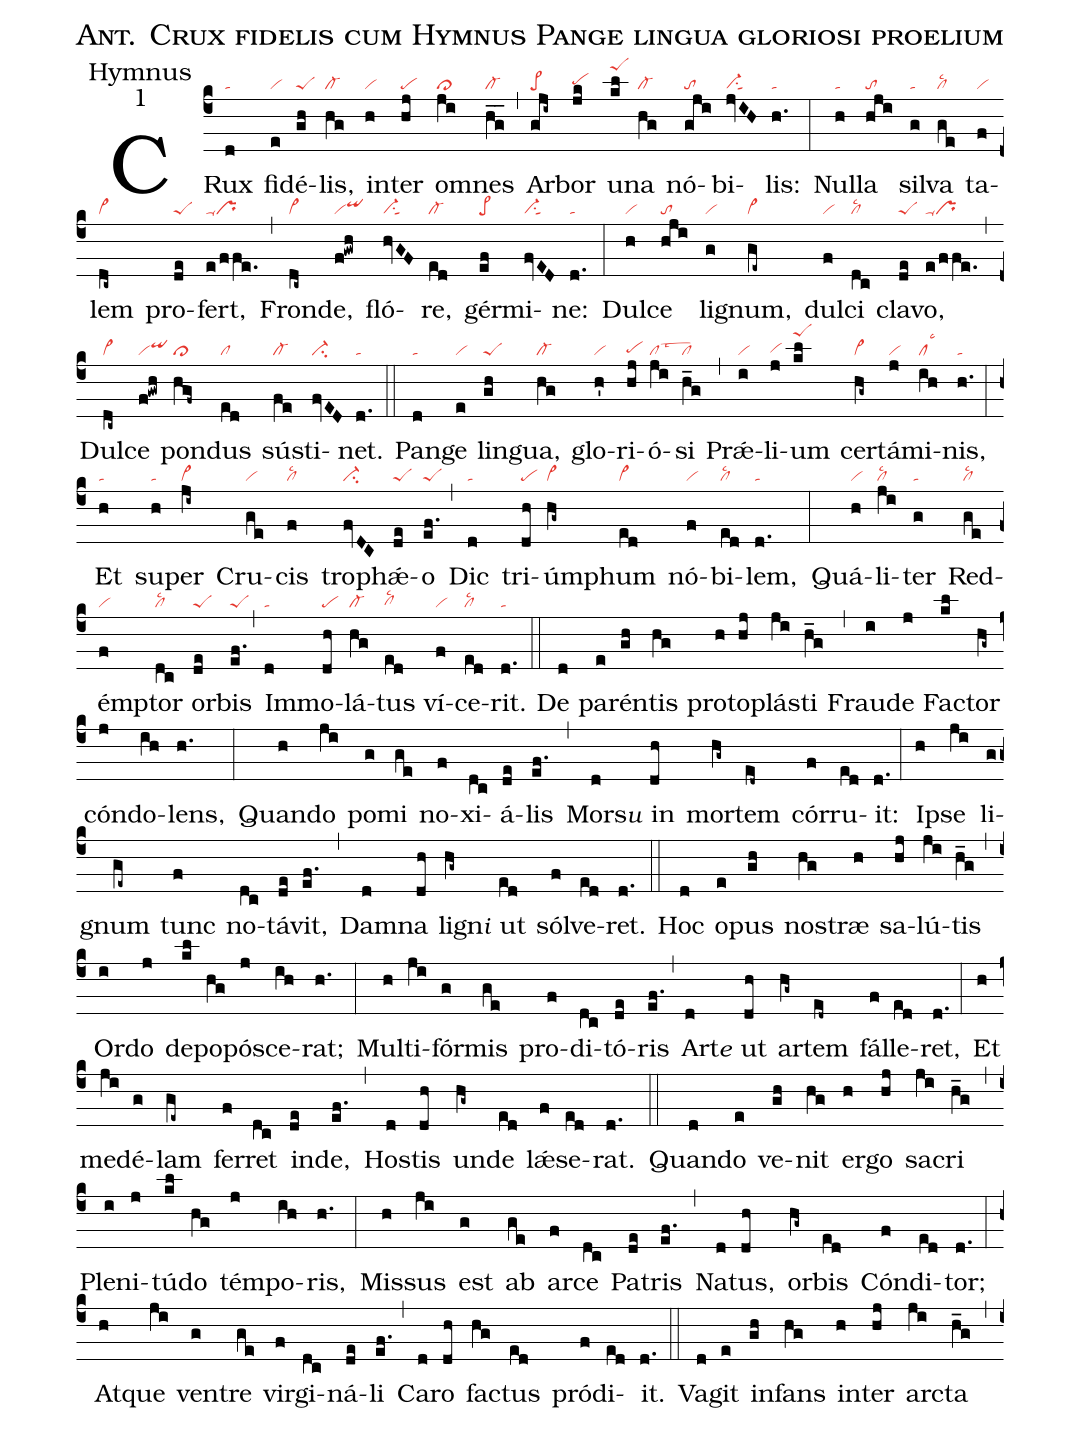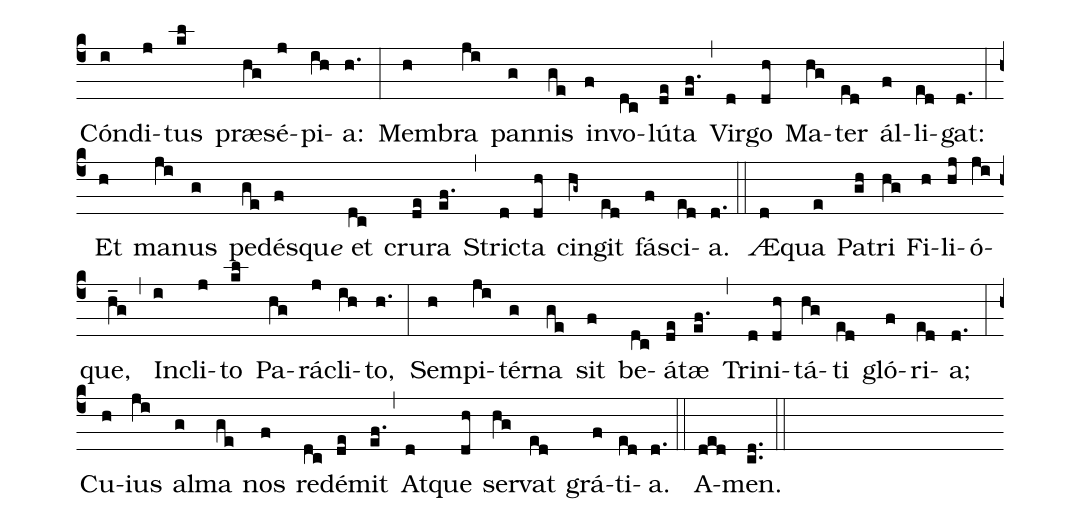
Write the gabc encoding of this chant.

name:Ant. Crux fidelis cum Hymnus Pange lingua gloriosi proelium;
office-part:Hymnus;
mode:1;
nabc-lines:1;
%%
(c4)
CRux(d|ta) fi(e|vi)dé(gh|peS)lis,(hg|cl-) in(h|vi)ter(hj|pe) o(ji|cl>)mnes(hg__|cl-) (,)
Ar(gji~|pe>)bor(jk|pehh) u(kl|peShn)na(hg|cl-) nó(gji|to)bi(jvIH|vi-su1sut1)lis:(h.|ta) (:)
Nul(h|ta)la(hji|to) sil(g|ta)va(ge|cllsc2) ta(f|vi)lem(dc~|vi>) pro(de|peS)fert,(e/ffe.|ta-pr) (,)
Fron(dc~|vi>)de,(f!gwh|viqihi) fló(hvGF|vi-su1sut1)re,(ed|cl-) gér(ef|pe>)mi(fvED|vi-su1sut1)ne:(d.|ta) (:)
Dul(h|vi)ce(hji|to) li(g|vi)gnum,(ge~|vi>) dul(f|vi)ci(dc|cllsc2) cla(de|peS)vo,(e/ffe.|ta-pr) (,)
Dul(dc~|vi>)ce(f!gwh|viqihi) pon(hgf~|cl>)dus(ed|cl) sú(fe|cl-)sti(fvED|ci-)net.(d.|ta) (::)

Pan(d|ta)ge(e|vi) lin(gh|peS)gua,(hg|cl-) glo(h'|vi)ri(hj|pehg)ó(ji|cllstw3)si(h_g|cl) (,)
Prǽ(i|vi)li(j|vihg)um(kl|peShn) cer(hg~|vi>)tá(j|vi)mi(ih|cllsc3)nis,(h.|ta) (:)
Et(h|ta) su(h|ta)per(ji~|vi>) Cru(ge|vi)cis(f|cllsc2) tro(fvDC|ci-)phǽ(de|peS)o(ef.|peS) (,)
Dic(d|ta) tri(dh|pe)úm(hg~|vi>)phum(ed|vi>) nó(f|vi)bi(ed|cllsc2)lem,(d.|ta) (:)
Quá(h|vi)li(ji|cllsc2)ter(g|ta) Red(ge|cllsc2)émp(f|vi)tor(dc|cllsc2) or(de|peS)bis(ef.|peS) (,)
Im(d|ta)mo(dh|pe)lá(hg|cl-)tus(ed|clhglsc2) ví(f|vi)ce(ed|cllsc2)rit.(d.|ta) (::)

De(d) pa(e)rén(gh)tis(hg) pro(h)to(hj)plás(ji)ti(h_g) (,)
Frau(i)de(j) Fac(kl)tor(hg~) cón(j)do(ih)lens,(h.) (:)
Quan(h)do(ji) po(g)mi(ge) no(f)xi(dc)á(de)lis(ef.) (,)
Mor(d)s<e>u</e> {i}n(dh) mor(hg~)tem(ed~) cór(f)ru(ed)it:(d.) (:)
Ip(h)se(ji) li(g)gnum(ge~) tunc(f) no(dc)tá(de)vit,(ef.) (,)
Dam(d)na(dh) li(hg~)gn<e>i</e> {u}t(ed) sól(f)ve(ed)ret.(d.) (::)

Hoc(d) o(e)pus(gh) nos(hg)træ(h) sa(hj)lú(ji)tis(h_g) (,)
Or(i)do(j) de(kl)po(hg)pó(j)sce(ih)rat;(h.) (:)
Mul(h)ti(ji)fór(g)mis(ge) pro(f)di(dc)tó(de)ris(ef.) (,)
Ar(d)t<e>e</e> {u}t(dh) ar(hg~)tem(ed~) fál(f)le(ed)ret,(d.) (:)
Et(h) me(ji)dé(g)lam(ge~) fer(f)ret(dc) in(de)de,(ef.) (,)
Hos(d)tis(dh) un(hg~)de(ed) lǽ(f)se(ed)rat.(d.) (::)

Quan(d)do(e) ve(gh)nit(hg) er(h)go(hj) sa(ji)cri(h_g) (,)
Ple(i)ni(j)tú(kl)do(hg) tém(j)po(ih)ris,(h.) (:)
Mis(h)sus(ji) est(g) ab(ge) ar(f)ce(dc) Pa(de)tris(ef.) (,)
Na(d)tus,(dh) or(hg~)bis(ed) Cón(f)di(ed)tor;(d.) (:)
At(h)que(ji) ven(g)tre(ge) vir(f)gi(dc)ná(de)li(ef.) (,)
Ca(d)ro(dh) fac(hg)tus(ed) pród(f)i(ed)it.(d.) (::)

Va(d)git(e) in(gh)fans(hg) in(h)ter(hj) arc(ji)ta(h_g) (,)
Cón(i)di(j)tus(kl) præ(hg)sé(j)pi(ih)a:(h.) (:)
Mem(h)bra(ji) pan(g)nis(ge) in(f)vo(dc)lú(de)ta(ef.) (,)
Vir(d)go(dh) Ma(hg)ter(ed) ál(f)li(ed)gat:(d.) (:)
Et(h) ma(ji)nus(g) pe(ge)dés(f)qu<e>e</e> {e}t(dc) cru(de)ra(ef.) (,)
Stric(d)ta(dh) cin(hg~)git(ed) fá(f)sci(ed)a.(d.) (::)

Æ(d)qua(e) Pa(gh)tri(hg) Fi(h)li(hj)ó(ji)que,(h_g) (,)
In(i)cli(j)to(kl) Pa(hg)rá(j)cli(ih)to,(h.) (:)
Sem(h)pi(ji)tér(g)na(ge) sit(f) be(dc)á(de)tæ(ef.) (,)
Tri(d)ni(dh)tá(hg)ti(ed) gló(f)ri(ed)a;(d.) (:)
Cu(h)ius(ji) al(g)ma(ge) nos(f) re(dc)dé(de)mit(ef.) (,)
At(d)que(dh) ser(hg)vat(ed) grá(f)ti(ed)a.(d.) (::)

A(ded)men.(cd..) (::)
